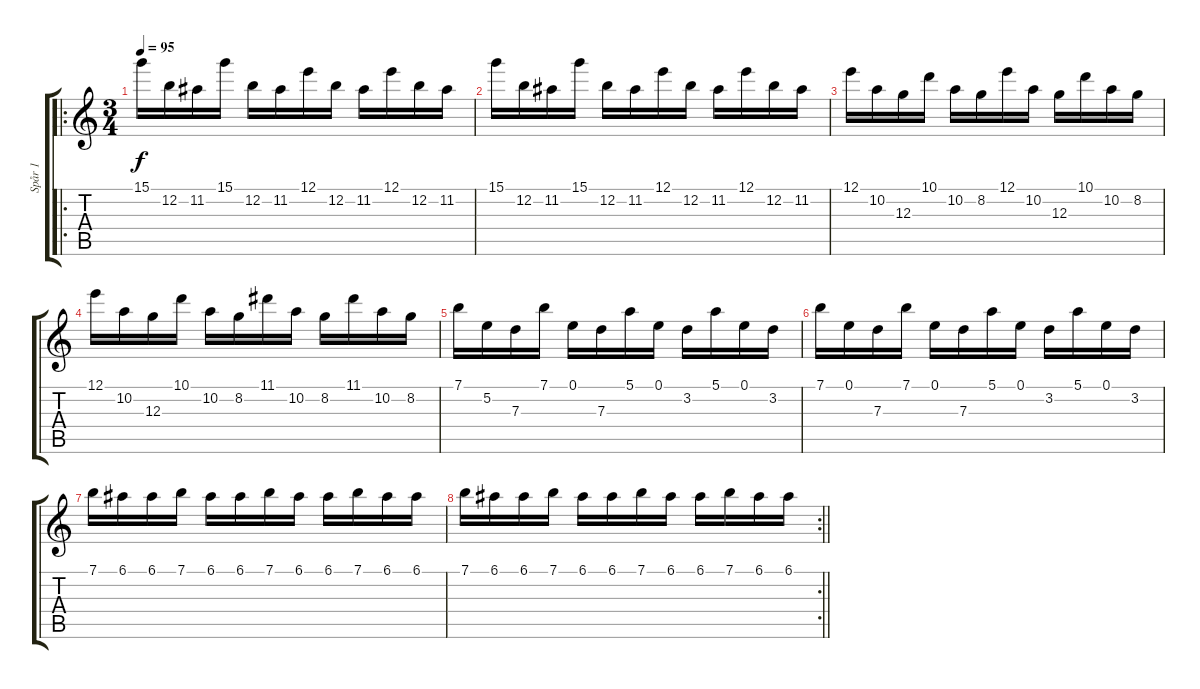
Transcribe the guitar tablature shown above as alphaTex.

\track ("Spår 1" "Spår 1") {instrument overdrivenguitar}
\staff {score tabs}
\tuning (E4 B3 G3 D3 A2 E2) {hide}
\ro
\ts (3 4)
\tempo 95
\clef g2
\ks c
15.1.16{dy f} 12.2.16 11.2.16 15.1.16 12.2.16 11.2.16 12.1.16 12.2.16 11.2.16 12.1.16 12.2.16 11.2.16 |
15.1.16 12.2.16 11.2.16 15.1.16 12.2.16 11.2.16 12.1.16 12.2.16 11.2.16 12.1.16 12.2.16 11.2.16 |
12.1.16 10.2.16 12.3.16 10.1.16 10.2.16 8.2.16 12.1.16 10.2.16 12.3.16 10.1.16 10.2.16 8.2.16 |
12.1.16 10.2.16 12.3.16 10.1.16 10.2.16 8.2.16 11.1.16 10.2.16 8.2.16 11.1.16 10.2.16 8.2.16 |
7.1.16 5.2.16 7.3.16 7.1.16 0.1.16 7.3.16 5.1.16 0.1.16 3.2.16 5.1.16 0.1.16 3.2.16 |
7.1.16 0.1.16 7.3.16 7.1.16 0.1.16 7.3.16 5.1.16 0.1.16 3.2.16 5.1.16 0.1.16 3.2.16 |
7.1.16 6.1.16 6.1.16 7.1.16 6.1.16 6.1.16 7.1.16 6.1.16 6.1.16 7.1.16 6.1.16 6.1.16 |
\rc 2
\barLineRight lightlight
7.1.16 6.1.16 6.1.16 7.1.16 6.1.16 6.1.16 7.1.16 6.1.16 6.1.16 7.1.16 6.1.16 6.1.16
